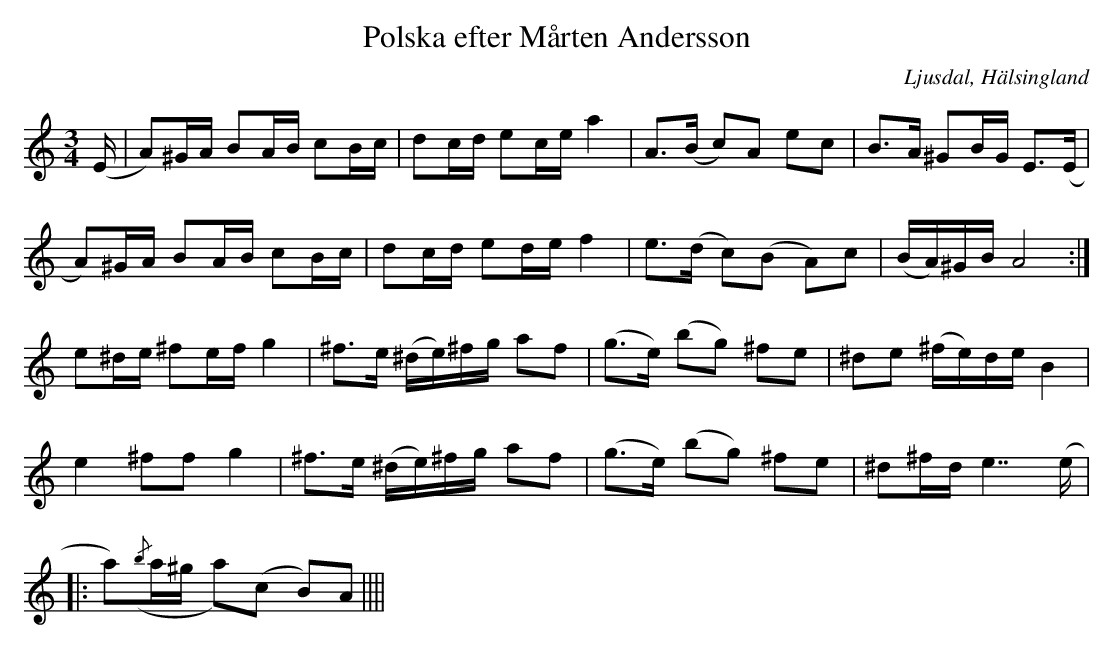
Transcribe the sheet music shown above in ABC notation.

X:1
T:Polska efter Mårten Andersson
O:Ljusdal, Hälsingland
M:3/4
L:1/16
K:Am
(E|A2)^GA B2AB c2Bc|d2cd e2ce a4|A2>(B2 c2)A2 e2c2|B2>A2 ^G2BG E2>(E2|
A2)^GA B2AB c2Bc|d2cd e2de f4|e2>(d2 c2)(B2 A2)c2|(BA)^GB A8:|
e2^de ^f2ef g4|^f2>e2 (^de)^fg a2f2|(g2>e2) (b2g2) ^f2e2|^d2e2 (^fe)de B4|
e4 ^f2f2 g4|^f2>e2 (^de)^fg a2f2|(g2>e2) (b2g2) ^f2e2|^d2^fd e7 (e|
|:a2)({/b}a^g a2)(c2 B2)A2  ||||
